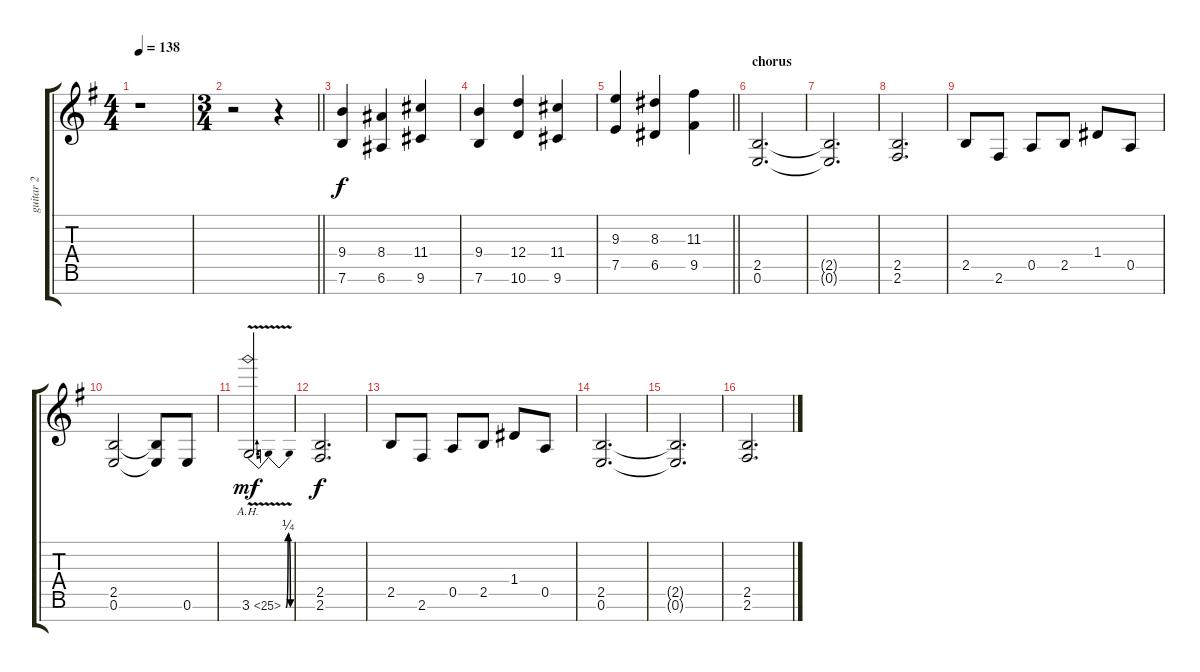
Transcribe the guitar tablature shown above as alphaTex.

\track ("guitar 2" "guitar 2") {instrument distortionguitar}
\staff {score tabs}
\tuning (E4 B3 G3 D3 A2 E2 B1) {hide}
\ts (4 4)
\tempo 138
\clef g2
\ks eminor
r.1{dy f} |
\ts (3 4)
\barLineRight lightlight
r.2 r.4 |
(9.4 7.6).4 (8.4 6.6).4 (11.4 9.6).4 |
(9.4 7.6).4 (12.4 10.6).4 (11.4 9.6).4 |
\barLineRight lightlight
(9.3 7.5).4 (8.3 6.5).4 (11.3 9.5).4 |
\section ("" "chorus")
(2.5 0.6).2{d} |
(2.5{t} 0.6{t}).2{d} |
(2.5 2.6).2{d} |
2.5.8 2.6.8 0.5.8 2.5.8 1.4.8 0.5.8 |
(2.5 0.6).2 (2.5{t} 0.6{t}).8 0.6.8 |
3.6{be (bendrelease 0 0 30 1 55 1 60 0) ah 22 v}.2{d dy mf} |
(2.5 2.6).2{d dy f} |
2.5.8 2.6.8 0.5.8 2.5.8 1.4.8 0.5.8 |
(2.5 0.6).2{d} |
(2.5{t} 0.6{t}).2{d} |
(2.5 2.6).2{d}
